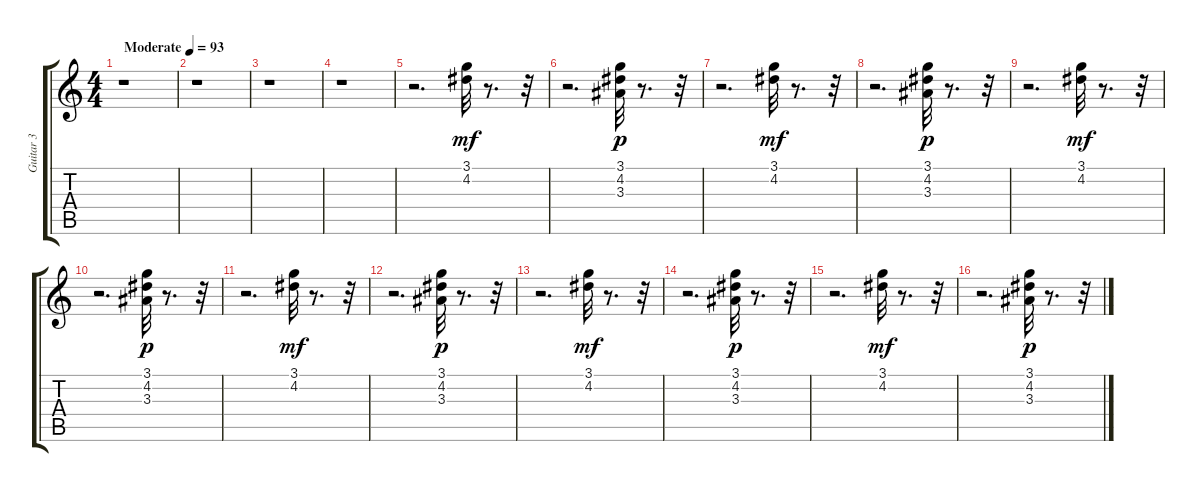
\track ("Guitar 3" "Guitar 3") {instrument electricguitarmuted}
\staff {score tabs}
\tuning (E4 B3 G3 D3 A2 E2) {hide}
\ts (4 4)
\tempo (93 "Moderate")
\clef g2
\ks c
r.1{dy mf instrument electricguitarmuted} |
r.1 |
r.1 |
r.1 |
r.2{d} (3.1 4.2).32{balance 16} r.8{d} r.32 |
r.2{d} (3.1 4.2 3.3).32{dy p} r.8{d} r.32 |
r.2{d} (3.1 4.2).32{dy mf} r.8{d} r.32 |
r.2{d} (3.1 4.2 3.3).32{dy p} r.8{d} r.32 |
r.2{d} (3.1 4.2).32{dy mf} r.8{d} r.32 |
r.2{d} (3.1 4.2 3.3).32{dy p} r.8{d} r.32 |
r.2{d} (3.1 4.2).32{dy mf} r.8{d} r.32 |
r.2{d} (3.1 4.2 3.3).32{dy p} r.8{d} r.32 |
r.2{d} (3.1 4.2).32{dy mf} r.8{d} r.32 |
r.2{d} (3.1 4.2 3.3).32{dy p} r.8{d} r.32 |
r.2{d} (3.1 4.2).32{dy mf} r.8{d} r.32 |
r.2{d} (3.1 4.2 3.3).32{dy p} r.8{d} r.32
